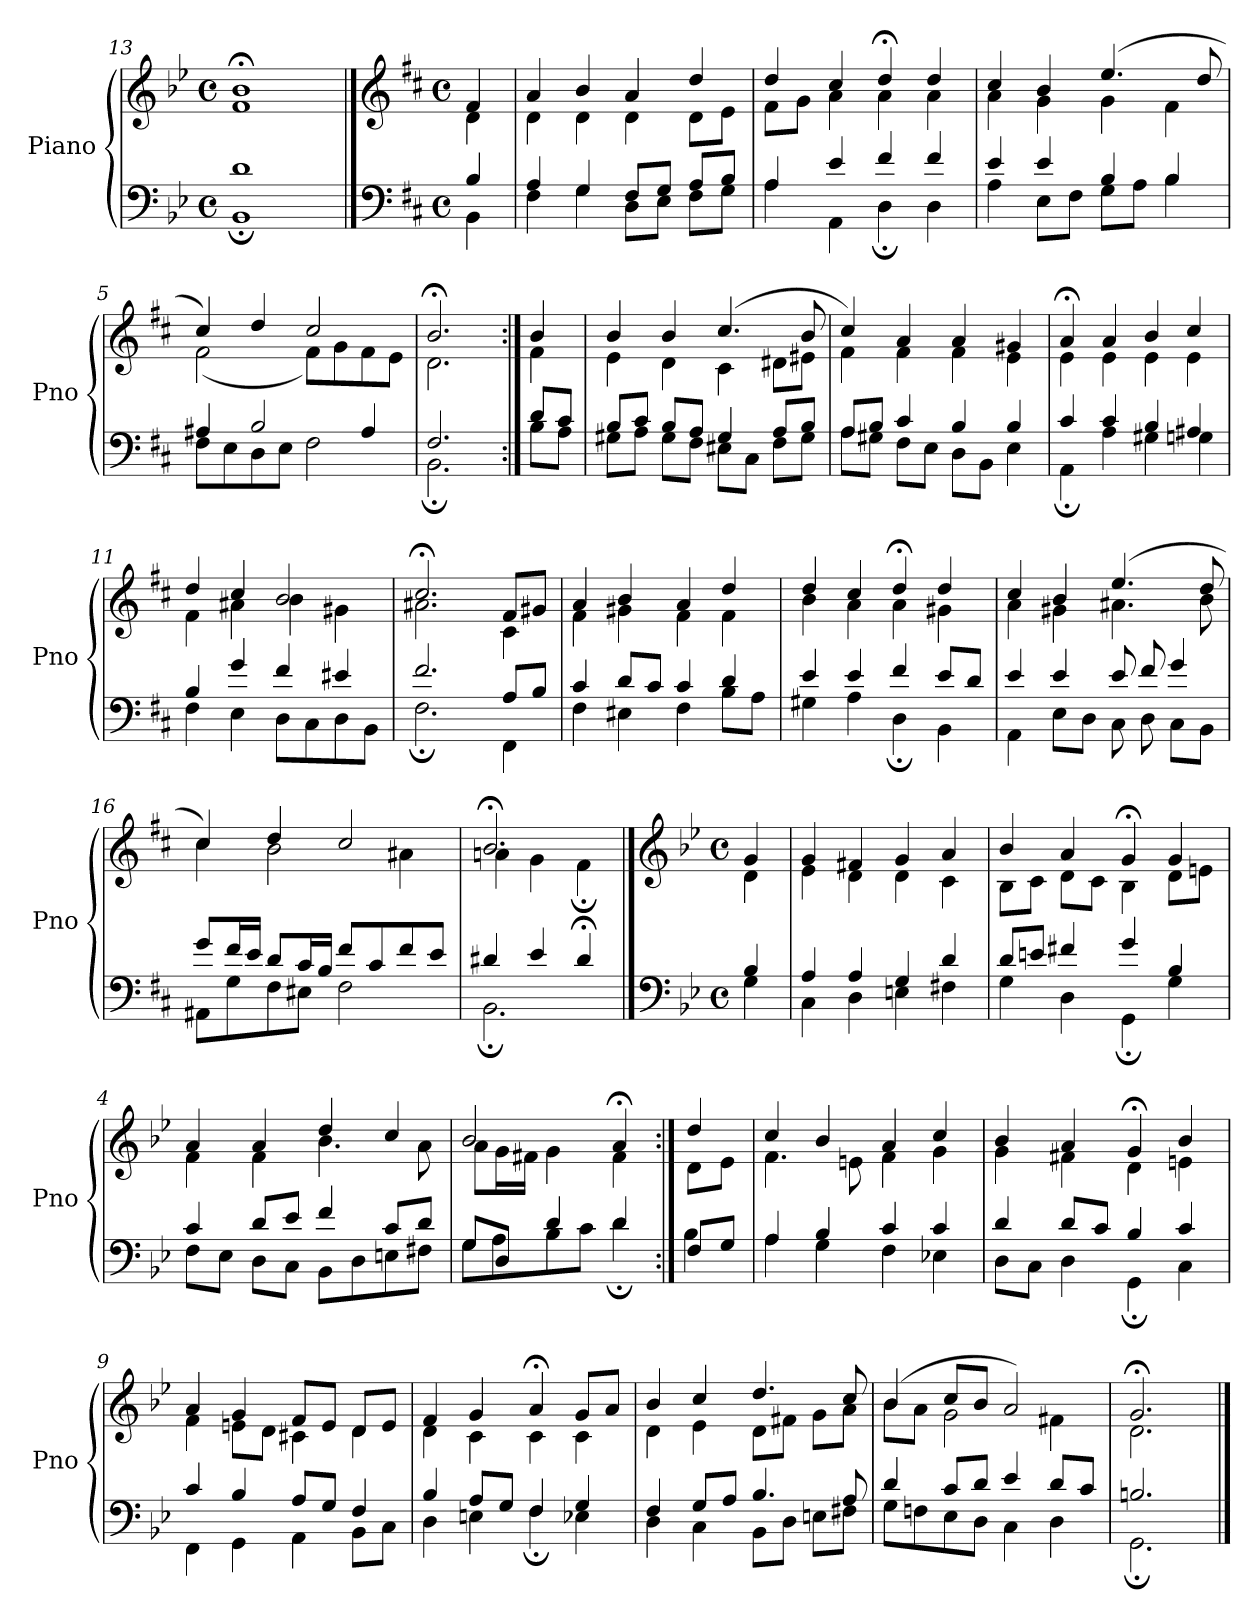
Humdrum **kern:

**kern	**kern
*part1	*part1
*staff2	*staff1
*I"Piano	*
*I'Pno	*
*clefF4	*clefG2
*k[b-e-]	*k[b-e-]
*M4/4	*M4/4
*met(c)	*met(c)
=13	=13
*^	*^
1d	1BB-;	1b-;<	1f
==1	==1	==1	==1
*clefF4	*	*clefG2	*
*k[f#c#]	*	*k[f#c#]	*
*M4/4	*	*M4/4	*
*met(c)	*	*met(c)	*
4B/	4BB\	4f#/	4d\
=2	=2	=2	=2
4A/	4F#\	4a/	4d\
4G/	4G\	4b/	4d\
8F#/L	8D\L	4a/	4d\
8G/J	8E\J	.	.
8A/L	8F#\L	4dd/	8d\L
8B/J	8G\J	.	8e\J
=3	=3	=3	=3
4A/	4A\	4dd/	8f#\L
.	.	.	8g\J
4e/	4AA\	4cc#/	4a\
4f#/	4D;\	4dd;</	4a\
4f#/	4D\	4dd/	4a\
=4	=4	=4	=4
4e/	4A\	4cc#/	4a\
4e/	8E\L	4b/	4g\
.	8F#\J	.	.
4B/	8G\L	(>4.ee/	4g\
.	8A\J	.	.
4B/	4B\	.	4f#\
.	.	8dd/	.
=5	=5	=5	=5
4A#X/	8F#\L	4cc#/)	(<2f#\
.	8E\	.	.
2B/	8D\	4dd/	.
.	8E\J	.	.
.	2F#\	2cc#/	8f#\L)
.	.	.	8g\
4A#/	.	.	8f#\
.	.	.	8e\J
=6	=6	=6	=6
2.F#/	2.BB;\	2.b;</	2.d\
=7:|!	=7:|!	=7:|!	=7:|!
8d/L	8B\L	4b/	4f#\
8c#/J	8A\J	.	.
=8	=8	=8	=8
8B/L	8G#X\L	4b/	4e\
8c#/J	8A\J	.	.
8B/L	8G#\L	4b/	4d\
8A/J	8F#\J	.	.
4G#/	8E#X\L	(>4.cc#/	4c#\
.	8C#\J	.	.
8A/L	8F#\L	.	8d#X\L
8B/J	8G#\J	8b/	8e#X\J
=9	=9	=9	=9
8A/L	8A\L	4cc#/)	4f#\
8B/J	8G#X\J	.	.
4c#/	8F#\L	4a/	4f#\
.	8E\J	.	.
4B/	8D\L	4a/	4f#\
.	8BB\J	.	.
4B/	4E\	4g#X/	4e\
=10	=10	=10	=10
4c#/	4AA;\	4a;</	4e\
4c#/	4A\	4a/	4e\
4B/	4G#X\	4b/	4e\
4A#X/	4Gn\	4cc#/	4e\
=11	=11	=11	=11
4B/	4F#\	4dd/	4f#\
4g/	4E\	4cc#/	4a#X\
4f#/	8D\L	2b/	4b\
.	8C#\	.	.
4e#X/	8D\	.	4g#X\
.	8BB\J	.	.
=12	=12	=12	=12
2.f#/	2.F#;\	2.cc#;</	2.a#X\
8A/L	4FF#\	8f#/L	4c#\
8B/J	.	8g#X/J	.
=13	=13	=13	=13
4c#/	4F#\	4a/	4f#\
8d/L	4E#X\	4b/	4g#X\
8c#/J	.	.	.
4c#/	4F#\	4a/	4f#\
4d/	8B\L	4dd/	4f#\
.	8A\J	.	.
=14	=14	=14	=14
4e/	4G#X\	4dd/	4b\
4e/	4A\	4cc#/	4a\
4f#/	4D;\	4dd;</	4a\
8e/L	4BB\	4dd/	4g#X\
8d/J	.	.	.
=15	=15	=15	=15
4e/	4AA\	4cc#/	4a\
4e/	8E\L	4b/	4g#X\
.	8D\J	.	.
8e/	8C#\	(>4.ee/	4.a#X\
8f#/	8D\	.	.
4g/	8C#\L	.	.
.	8BB\J	8dd/	8b\
=16	=16	=16	=16
8g/L	8AA#X\L	4cc#/)	4cc#\
16f#/L	8G\	.	.
16e/JJ	.	.	.
8d/L	8F#\	4dd/	2b\
16c#/L	8E#X\J	.	.
16B/JJ	.	.	.
8f#/L	2F#\	2cc#/	.
8c#/	.	.	.
8f#/	.	.	4a#X\
8e/J	.	.	.
=17	=17	=17	=17
4d#X/	2.BB;\	2.b;</	4an\
4e/	.	.	4g\
4d#;</	.	.	4f#;\
==1	==1	==1	==1
*clefF4	*	*clefG2	*
*k[b-e-]	*	*k[b-e-]	*
*M4/4	*	*M4/4	*
*met(c)	*	*met(c)	*
4B-/	4G\	4g/	4d\
=2	=2	=2	=2
4A/	4C\	4g/	4e-\
4A/	4D\	4f#X/	4d\
4G/	4En\	4g/	4d\
4d/	4F#X\	4a/	4c\
=3	=3	=3	=3
8d/L	4G\	4b-/	8B-\L
8en/J	.	.	8c\J
4f#X/	4D\	4a/	8d\L
.	.	.	8c\J
4g/	4GG;\	4g;</	4B-\
4B-/	4G\	4g/	8d\L
.	.	.	8en\J
=4	=4	=4	=4
4c/	8F\L	4a/	4f\
.	8E-\J	.	.
8d/L	8D\L	4a/	4f\
8e-/J	8C\J	.	.
4f/	8BB-\L	4dd/	4.b-\
.	8D\	.	.
8c/L	8En\	4cc/	.
8d/J	8F#X\J	.	8a\
=5	=5	=5	=5
8G/L	8G\L	2b-/	8a\L
8D/J	8A\	.	16g\L
.	.	.	16f#X\JJ
4d/	8B-\	.	4g\
.	8c\J	.	.
4d/	4d;\	4a;</	4f#\
=6:|!	=6:|!	=6:|!	=6:|!
8F/L	4B-\	4dd/	8d\L
8G/J	.	.	8e-\J
=7	=7	=7	=7
4A/	4A\	4cc/	4.f\
4B-/	4G\	4b-/	.
.	.	.	8en\
4c/	4F\	4a/	4f\
4c/	4E-X\	4cc/	4g\
=8	=8	=8	=8
4d/	8D\L	4b-/	4g\
.	8C\J	.	.
8d/L	4D\	4a/	4f#X\
8c/J	.	.	.
4B-/	4GG;\	4g;</	4d\
4c/	4C\	4b-/	4en\
=9	=9	=9	=9
4c/	4FF\	4a/	4f\
4B-/	4GG\	4g/	8en\L
.	.	.	8d\J
8A/L	4AA\	8f/L	4c#X\
8G/J	.	8e/J	.
4F/	8BB-\L	8d/L	4d\
.	8C\J	8e/J	.
=10	=10	=10	=10
4B-/	4D\	4f/	4d\
8A/L	4En\	4g/	4c\
8G/J	.	.	.
4F/	4F;\	4a;</	4c\
4G/	4E-X\	8g/L	4c\
.	.	8a/J	.
=11	=11	=11	=11
4F/	4D\	4b-/	4d\
8G/L	4C\	4cc/	4e-\
8A/J	.	.	.
4.B-/	8BB-\L	4.dd/	8d\L
.	8D\J	.	8f#X\J
.	8En\L	.	8g\L
8A/	8F#X\J	8cc/	8a\J
=12	=12	=12	=12
4d/	8G\L	(>4b-/	8b-\L
.	8Fn\	.	8a\J
8c/L	8E-\	8cc/L	2g\
8d/J	8D\J	8b-/J	.
4e-/	4C\	2a/)	.
8d/L	4D\	.	4f#X\
8c/J	.	.	.
=13	=13	=13	=13
2.Bn/	2.GG;\	2.g;</	2.d\
*v	*v	*	*
*	*v	*v
==	==
*-	*-
